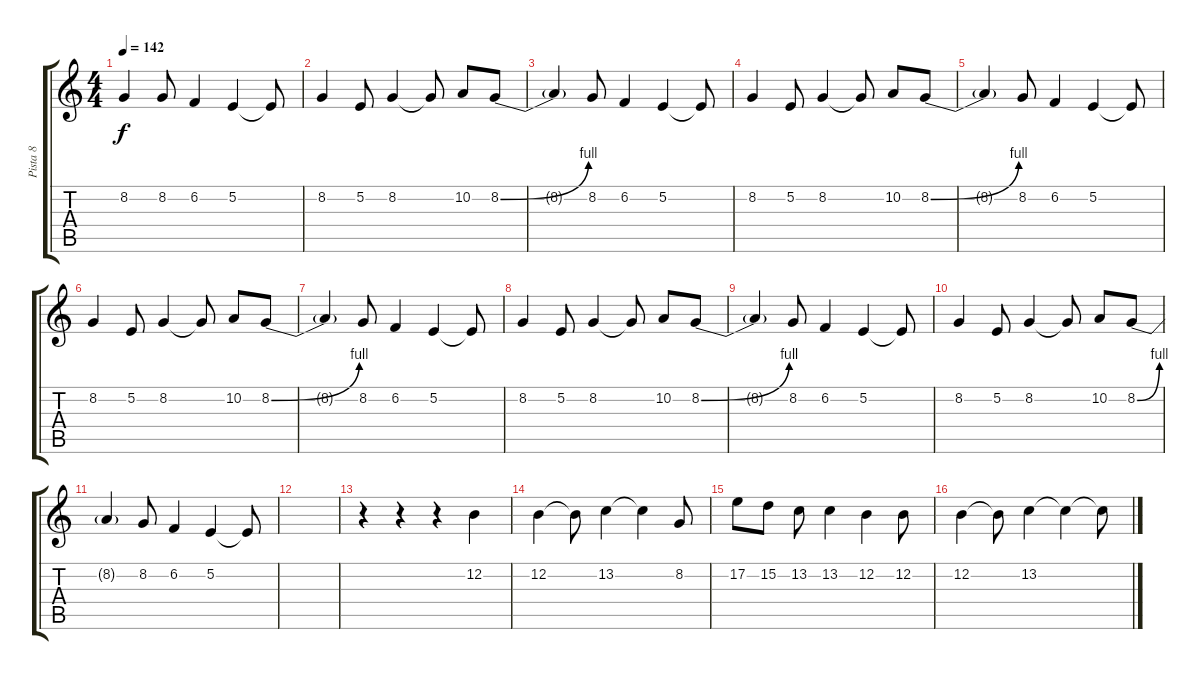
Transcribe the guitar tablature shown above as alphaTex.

\track ("Pista 8" "Pista 8") {instrument flute}
\staff {score tabs}
\tuning (E4 B3 G3 D3 A2 E2) {hide}
\ts (4 4)
\tempo 142
\clef g2
\ks c
8.2{t}.4{dy f} 8.2.8 6.2.4 5.2.4 5.2{t}.8 |
8.2.4 5.2.8 8.2.4 8.2{t}.8 10.2.8 8.2{be (bend 0 0 60 4)}.8 |
8.2{t}.4 8.2.8 6.2.4 5.2.4 5.2{t}.8 |
8.2.4 5.2.8 8.2.4 8.2{t}.8 10.2.8 8.2{be (bend 0 0 60 4)}.8 |
8.2{t}.4 8.2.8 6.2.4 5.2.4 5.2{t}.8 |
8.2.4 5.2.8 8.2.4 8.2{t}.8 10.2.8 8.2{be (bend 0 0 60 4)}.8 |
8.2{t}.4 8.2.8 6.2.4 5.2.4 5.2{t}.8 |
8.2.4 5.2.8 8.2.4 8.2{t}.8 10.2.8 8.2{be (bend 0 0 60 4)}.8 |
8.2{t}.4 8.2.8 6.2.4 5.2.4 5.2{t}.8 |
8.2.4 5.2.8 8.2.4 8.2{t}.8 10.2.8 8.2{be (bend 0 0 60 4)}.8 |
8.2{t}.4 8.2.8 6.2.4 5.2.4 5.2{t}.8 |
|
r.4 r.4 r.4 12.2.4 |
12.2.4 12.2{t}.8 13.2.4 13.2{t}.4 8.2.8 |
17.2.8 15.2.8 13.2.8 13.2.4 12.2.4 12.2.8 |
12.2.4 12.2{t}.8 13.2.4 13.2{t}.4 13.2{t}.8
